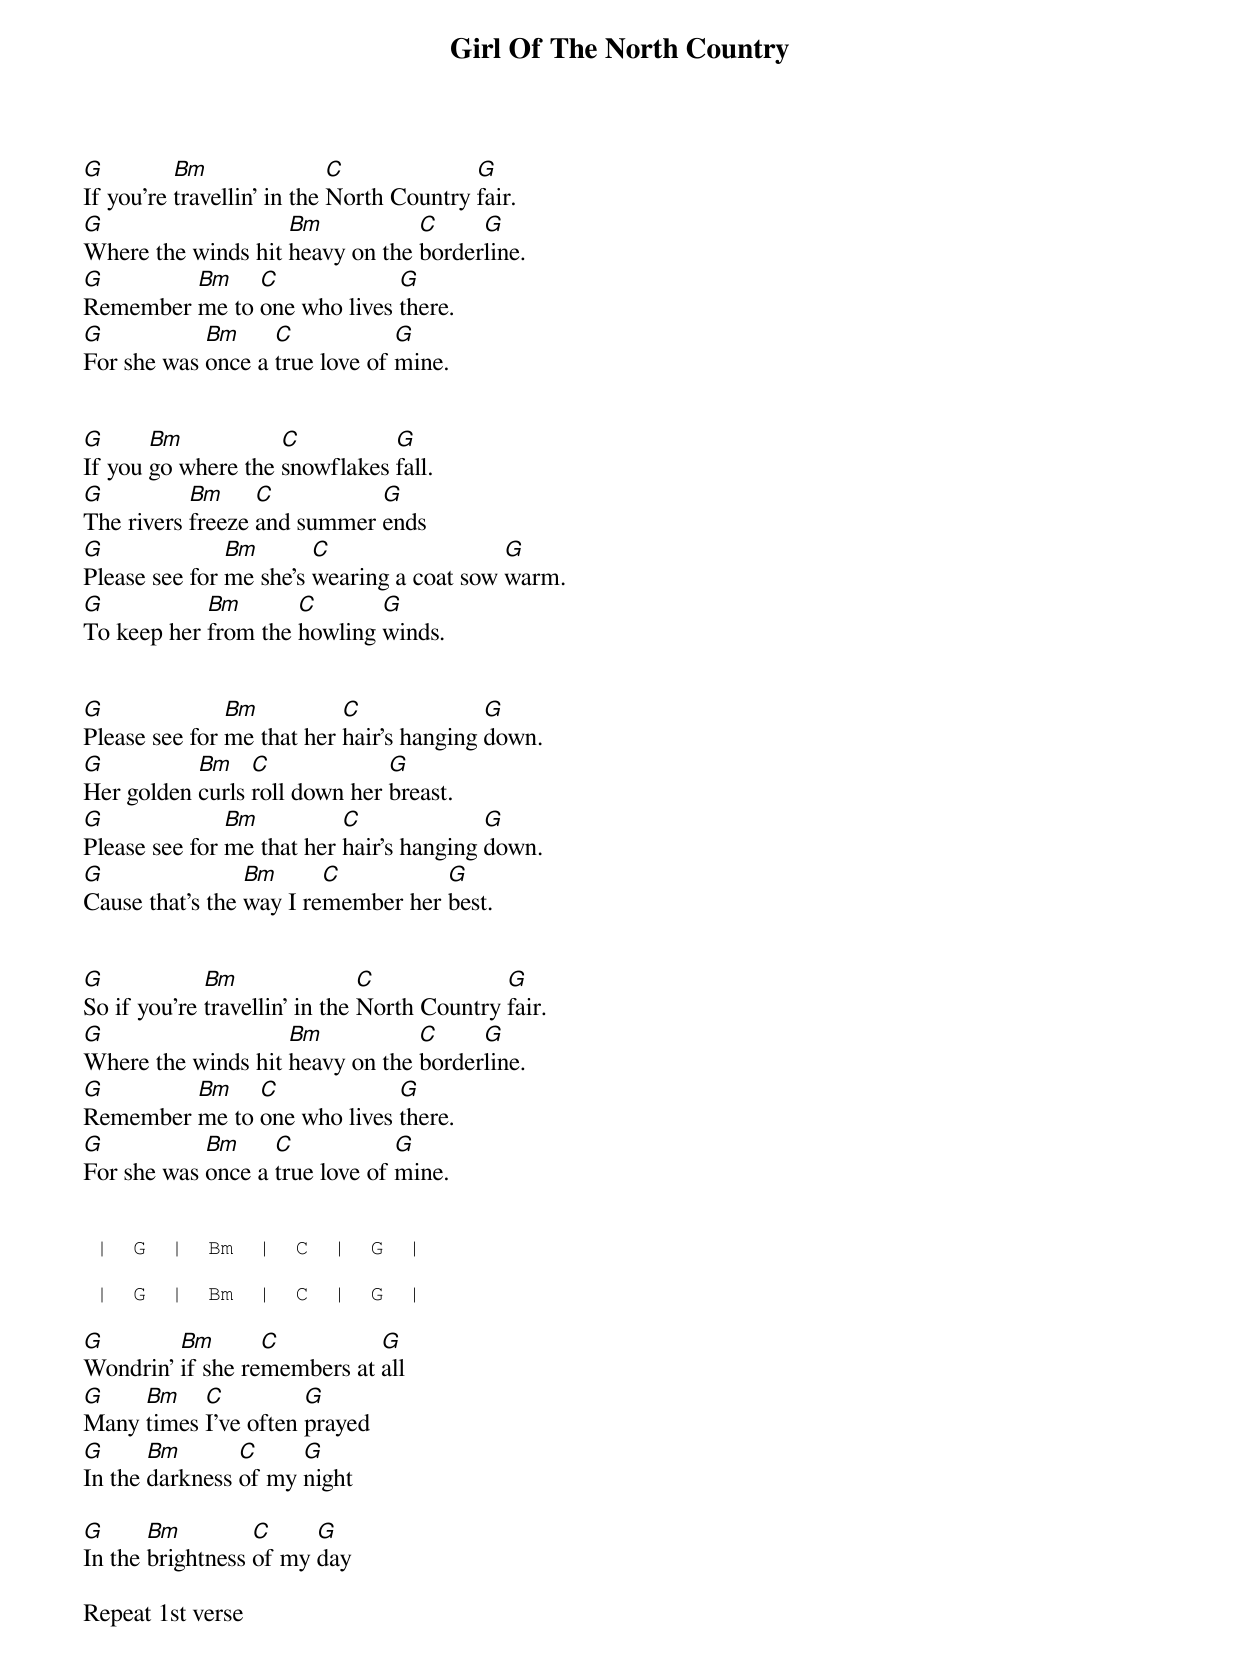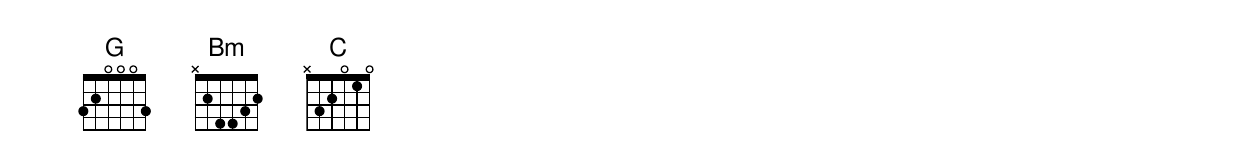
Girl Of The North Country

G         Bm                C             G
If you're travellin' in the North Country fair.
G                   Bm           C     G
Where the winds hit heavy on the borderline.
G        Bm    C             G
Remember me to one who lives there.
G           Bm     C            G
For she was once a true love of mine.


G      Bm           C          G
If you go where the snowflakes fall.
G          Bm     C          G
The rivers freeze and summer ends
G              Bm       C                  G
Please see for me she's wearing a coat sow warm.
G           Bm       C       G
To keep her from the howling winds.


G              Bm          C              G
Please see for me that her hair's hanging down.
G          Bm    C             G
Her golden curls roll down her breast.
G              Bm          C              G
Please see for me that her hair's hanging down.
G                Bm      C          G
Cause that's the way I remember her best.


G            Bm                C             G
So if you're travellin' in the North Country fair.
G                   Bm           C     G
Where the winds hit heavy on the borderline.
G        Bm    C             G
Remember me to one who lives there.
G           Bm     C            G
For she was once a true love of mine.


 |  G  |  Bm  |  C  |  G  |

 |  G  |  Bm  |  C  |  G  |

G        Bm       C          G
Wondrin' if she remembers at all
G    Bm    C          G
Many times I've often prayed
G      Bm       C     G
In the darkness of my night

G      Bm         C     G
In the brightness of my day

Repeat 1st verse
